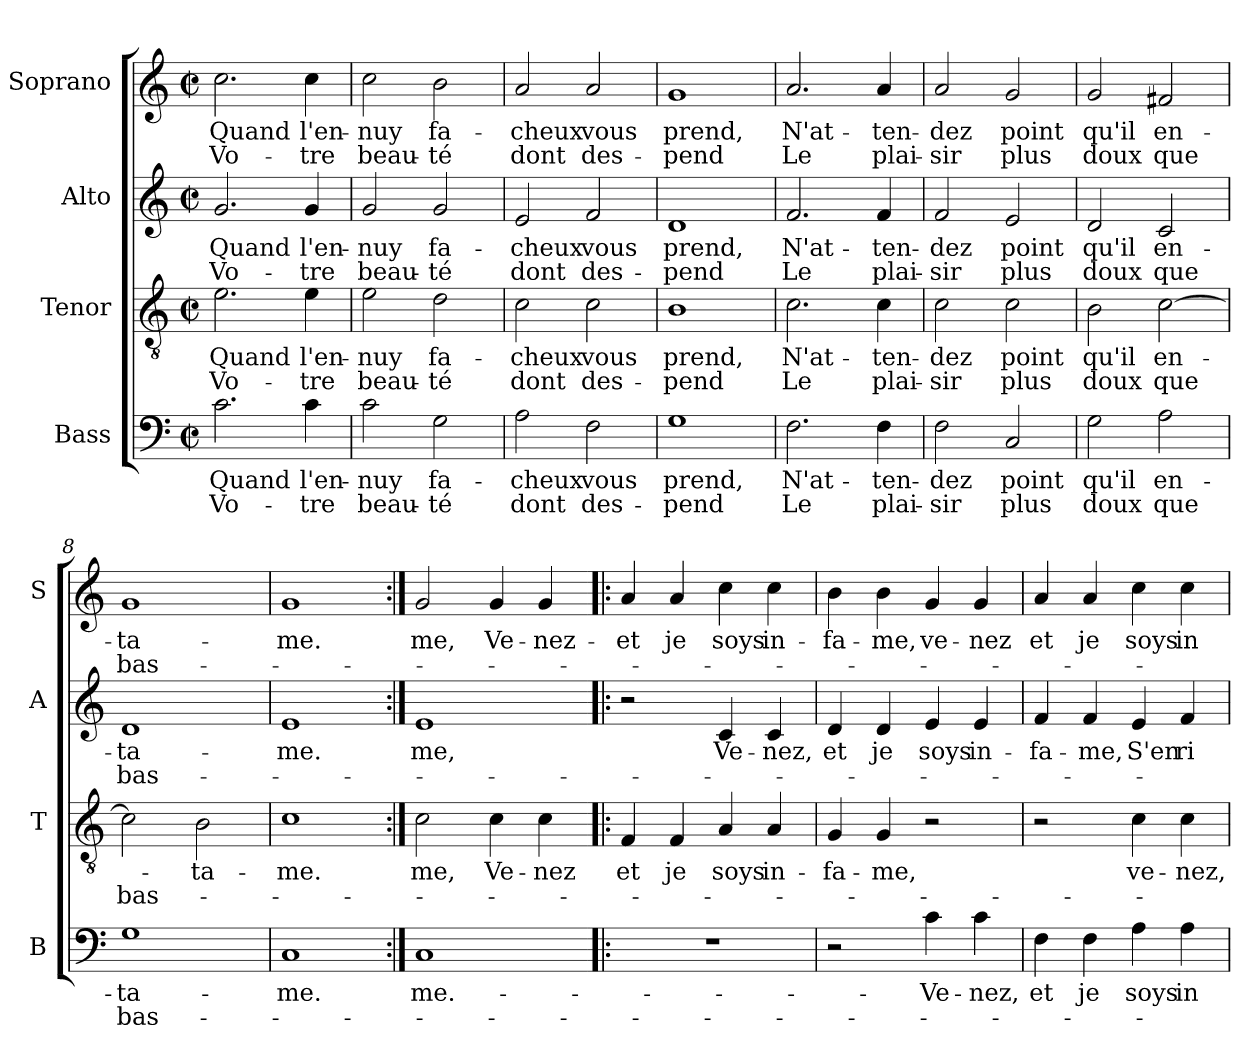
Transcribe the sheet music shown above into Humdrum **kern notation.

**kern	**text	**text	**kern	**text	**text	**kern	**text	**text	**kern	**text	**text
*part4	*part4	*part4	*part3	*part3	*part3	*part2	*part2	*part2	*part1	*part1	*part1
*staff4	*staff4	*staff4	*staff3	*staff3	*staff3	*staff2	*staff2	*staff2	*staff1	*staff1	*staff1
*I"Bass	*	*	*I"Tenor	*	*	*I"Alto	*	*	*I"Soprano	*	*
*I'B	*	*	*I'T	*	*	*I'A	*	*	*I'S	*	*
*clefF4	*	*	*clefGv2	*	*	*clefG2	*	*	*clefG2	*	*
*k[]	*	*	*k[]	*	*	*k[]	*	*	*k[]	*	*
*C:	*	*	*C:	*	*	*C:	*	*	*C:	*	*
*M2/2	*	*	*M2/2	*	*	*M2/2	*	*	*M2/2	*	*
*met(c|)	*	*	*met(c|)	*	*	*met(c|)	*	*	*met(c|)	*	*
=1	=1	=1	=1	=1	=1	=1	=1	=1	=1	=1	=1
2.c\	Quand	Vo-	2.e\	Quand	Vo-	2.g/	Quand	Vo-	2.cc\	Quand	Vo-
4c\	l'en-	-tre	4e\	l'en-	-tre	4g/	l'en-	-tre	4cc\	l'en-	-tre
=2	=2	=2	=2	=2	=2	=2	=2	=2	=2	=2	=2
2c\	-nuy	beau-	2e\	-nuy	beau-	2g/	-nuy	beau-	2cc\	-nuy	beau-
2G\	fa-	-té	2d\	fa-	-té	2g/	fa-	-té	2b\	fa-	-té
=3	=3	=3	=3	=3	=3	=3	=3	=3	=3	=3	=3
2A\	-cheux	dont	2c\	-cheux	dont	2e/	-cheux	dont	2a/	-cheux	dont
2F\	vous	des-	2c\	vous	des-	2f/	vous	des-	2a/	vous	des-
=4	=4	=4	=4	=4	=4	=4	=4	=4	=4	=4	=4
1G	prend,	-pend	1B	prend,	-pend	1d	prend,	-pend	1g	prend,	-pend
=5	=5	=5	=5	=5	=5	=5	=5	=5	=5	=5	=5
2.F\	N'at-	Le	2.c\	N'at-	Le	2.f/	N'at-	Le	2.a/	N'at-	Le
4F\	-ten-	plai-	4c\	-ten-	plai-	4f/	-ten-	plai-	4a/	-ten-	plai-
=6	=6	=6	=6	=6	=6	=6	=6	=6	=6	=6	=6
2F\	-dez	-sir	2c\	-dez	-sir	2f/	-dez	-sir	2a/	-dez	-sir
2C/	point	plus	2c\	point	plus	2e/	point	plus	2g/	point	plus
!!LO:LB:g=z
=7	=7	=7	=7	=7	=7	=7	=7	=7	=7	=7	=7
2G\	qu'il	doux	2B\	qu'il	doux	2d/	qu'il	doux	2g/	qu'il	doux
2A\	en-	que	[2c\	en-	que	2c/	en-	que	2f#X/	en-	que
=8	=8	=8	=8	=8	=8	=8	=8	=8	=8	=8	=8
1G	-ta-	bas-	2c\]	.	bas-	1d	-ta-	bas-	1g	-ta-	bas-
.	.	.	2B\	-ta-	.	.	.	.	.	.	.
=9	=9	=9	=9	=9	=9	=9	=9	=9	=9	=9	=9
1C	-me.	.	1c	-me.	.	1e	-me.	.	1g	-me.	.
=10:|!	=10:|!	=10:|!	=10:|!	=10:|!	=10:|!	=10:|!	=10:|!	=10:|!	=10:|!	=10:|!	=10:|!
1C	me.-	.	2c\	me,	.	1e	me,	.	2g/	me,	.
.	.	.	4c\	Ve-	.	.	.	.	4g/	Ve-	.
.	.	.	4c\	-nez	.	.	.	.	4g/	-nez-	.
=11!|:	=11!|:	=11!|:	=11!|:	=11!|:	=11!|:	=11!|:	=11!|:	=11!|:	=11!|:	=11!|:	=11!|:
1r	.	.	4F/	et	.	2r	.	.	4a/	-et	.
.	.	.	4F/	je	.	.	.	.	4a/	je	.
.	.	.	4A/	soys	.	4c/	Ve-	.	4cc\	soys	.
.	.	.	4A/	in-	.	4c/	-nez,	.	4cc\	in-	.
=12	=12	=12	=12	=12	=12	=12	=12	=12	=12	=12	=12
2r	.	.	4G/	-fa-	.	4d/	et	.	4b\	-fa-	.
.	.	.	4G/	-me,	.	4d/	je	.	4b\	-me,	.
4c\	-Ve-	.	2r	.	.	4e/	soys	.	4g/	ve-	.
4c\	-nez,	.	.	.	.	4e/	in-	.	4g/	-nez	.
!!LO:PB:g=z
=13	=13	=13	=13	=13	=13	=13	=13	=13	=13	=13	=13
4F\	et	.	2r	.	.	4f/	-fa-	.	4a/	et	.
4F\	je	.	.	.	.	4f/	-me,	.	4a/	je	.
4A\	soys	.	4c\	ve-	.	4e/	S'en	.	4cc\	soys	.
4A\	in-	.	4c\	-nez,	.	4f/	ri-	.	4cc\	in-	.
=	=	=	=	=	=	=	=	=	=	=	=
*-	*-	*-	*-	*-	*-	*-	*-	*-	*-	*-	*-
